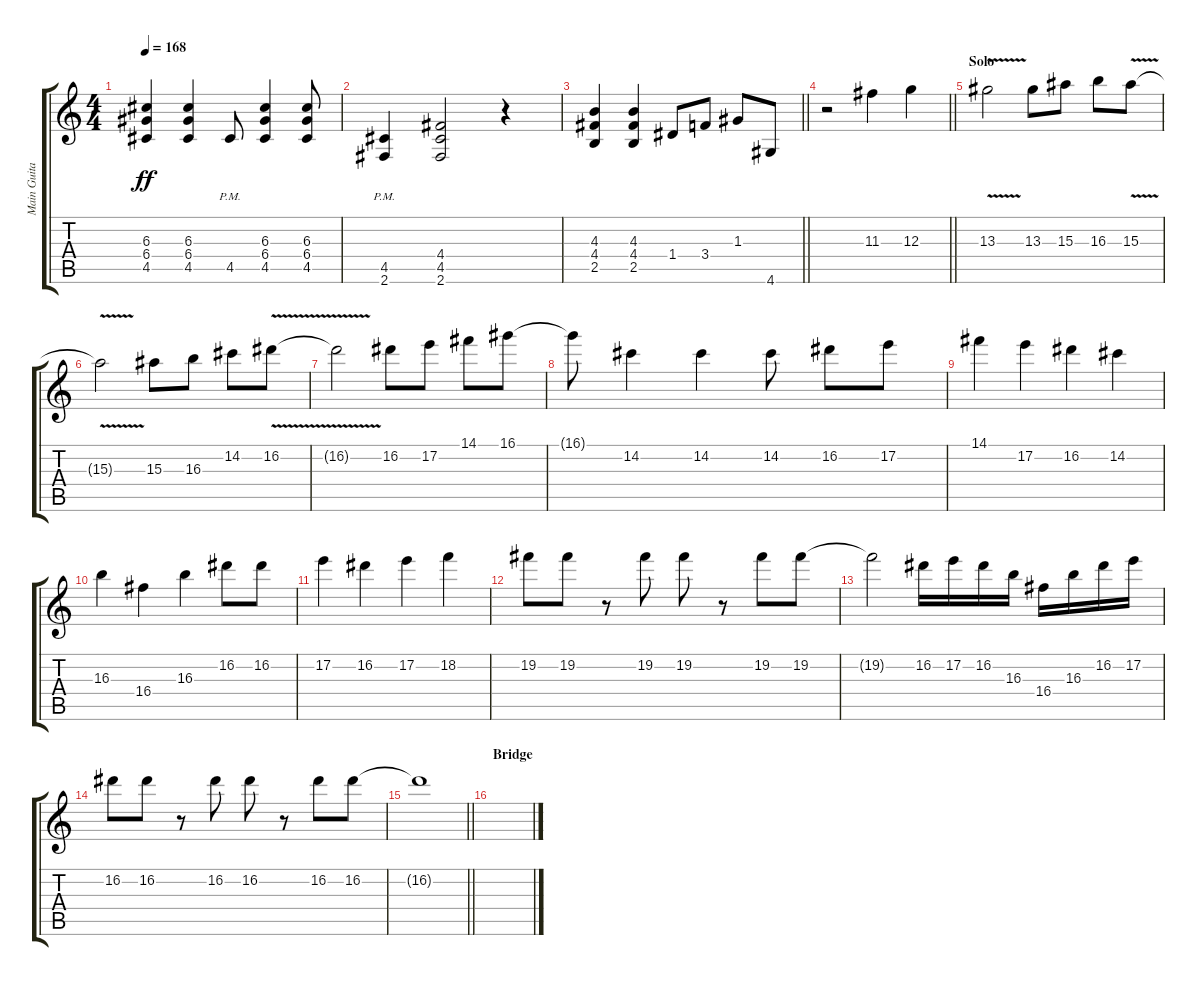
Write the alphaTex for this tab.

\track ("Main Guitar" "Main Guita") {instrument overdrivenguitar}
\staff {score tabs}
\tuning (E4 B3 G3 D3 A2 E2) {hide}
\ts (4 4)
\tempo 168
\clef g2
\ks c
(6.3 6.4 4.5).4{dy ff} (6.3 6.4 4.5).4 4.5{pm}.8 (6.3 6.4 4.5).4 (6.3 6.4 4.5).8 |
(4.5{pm} 2.6{pm}).4 (4.4 4.5 2.6).2 r.4 |
\barLineRight lightlight
(4.3 4.4 2.5).4 (4.3 4.4 2.5).4 1.4.8 3.4.8 1.3.8 4.6.8 |
\barLineRight lightlight
r.2{balance 8} 11.3.4 12.3.4 |
\section ("" "Solo")
13.3{v}.2 13.3.8 15.3.8 16.3.8 15.3{v}.8 |
15.3{t}.2 15.3.8 16.3.8 14.2.8 16.2{v}.8 |
16.2{t}.2 16.2.8 17.2.8 14.1.8 16.1.8 |
16.1{t}.8 14.2.4 14.2.4 14.2.8 16.2.8 17.2.8 |
14.1.4 17.2.4 16.2.4 14.2.4 |
16.3.4 16.4.4 16.3.4 16.2.8 16.2.8 |
17.2.4 16.2.4 17.2.4 18.2.4 |
19.2.8 19.2.8 r.8 19.2.8 19.2.8 r.8 19.2.8 19.2.8 |
19.2{t}.2 16.2.16 17.2.16 16.2.16 16.3.16 16.4.16 16.3.16 16.2.16 17.2.16 |
16.2.8 16.2.8 r.8 16.2.8 16.2.8 r.8 16.2.8 16.2.8 |
\barLineRight lightlight
16.2{t}.1 |
\section ("" "Bridge")
